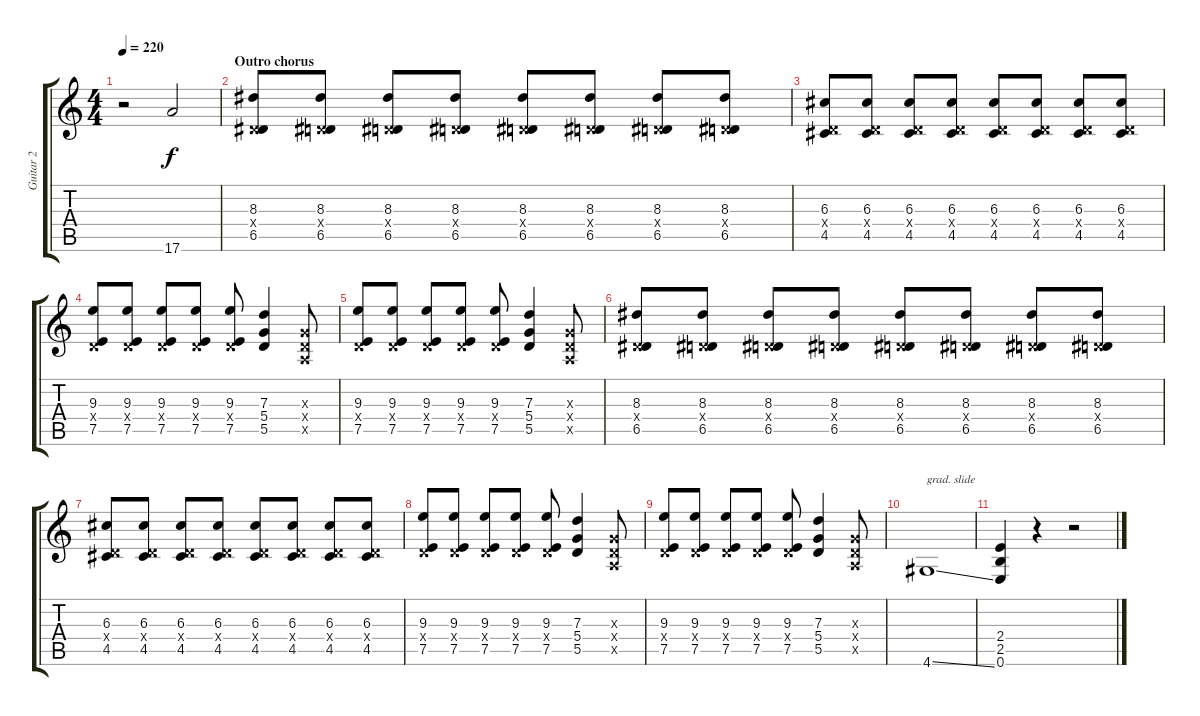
\track ("Guitar 2" "Guitar 2") {instrument distortionguitar}
\staff {score tabs}
\tuning (E4 B3 G3 D3 A2 E2) {hide}
\ts (4 4)
\tempo 220
\clef g2
\ks c
r.2{dy f} 17.6.2 |
\section ("" "Outro chorus")
(8.3 0.4{x} 6.5).8 (8.3 0.4{x} 6.5).8 (8.3 0.4{x} 6.5).8 (8.3 0.4{x} 6.5).8 (8.3 0.4{x} 6.5).8 (8.3 0.4{x} 6.5).8 (8.3 0.4{x} 6.5).8 (8.3 0.4{x} 6.5).8 |
(6.3 0.4{x} 4.5).8 (6.3 0.4{x} 4.5).8 (6.3 0.4{x} 4.5).8 (6.3 0.4{x} 4.5).8 (6.3 0.4{x} 4.5).8 (6.3 0.4{x} 4.5).8 (6.3 0.4{x} 4.5).8 (6.3 0.4{x} 4.5).8 |
(9.3 0.4{x} 7.5).8 (9.3 0.4{x} 7.5).8 (9.3 0.4{x} 7.5).8 (9.3 0.4{x} 7.5).8 (9.3 0.4{x} 7.5).8 (7.3 5.4 5.5).4 (0.3{x} 0.4{x} 0.5{x}).8 |
(9.3 0.4{x} 7.5).8 (9.3 0.4{x} 7.5).8 (9.3 0.4{x} 7.5).8 (9.3 0.4{x} 7.5).8 (9.3 0.4{x} 7.5).8 (7.3 5.4 5.5).4 (0.3{x} 0.4{x} 0.5{x}).8 |
(8.3 0.4{x} 6.5).8 (8.3 0.4{x} 6.5).8 (8.3 0.4{x} 6.5).8 (8.3 0.4{x} 6.5).8 (8.3 0.4{x} 6.5).8 (8.3 0.4{x} 6.5).8 (8.3 0.4{x} 6.5).8 (8.3 0.4{x} 6.5).8 |
(6.3 0.4{x} 4.5).8 (6.3 0.4{x} 4.5).8 (6.3 0.4{x} 4.5).8 (6.3 0.4{x} 4.5).8 (6.3 0.4{x} 4.5).8 (6.3 0.4{x} 4.5).8 (6.3 0.4{x} 4.5).8 (6.3 0.4{x} 4.5).8 |
(9.3 0.4{x} 7.5).8 (9.3 0.4{x} 7.5).8 (9.3 0.4{x} 7.5).8 (9.3 0.4{x} 7.5).8 (9.3 0.4{x} 7.5).8 (7.3 5.4 5.5).4 (0.3{x} 0.4{x} 0.5{x}).8 |
(9.3 0.4{x} 7.5).8 (9.3 0.4{x} 7.5).8 (9.3 0.4{x} 7.5).8 (9.3 0.4{x} 7.5).8 (9.3 0.4{x} 7.5).8 (7.3 5.4 5.5).4 (0.3{x} 0.4{x} 0.5{x}).8 |
4.6{ss}.1{txt "grad. slide"} |
(2.4 2.5 0.6).4 r.4 r.2
